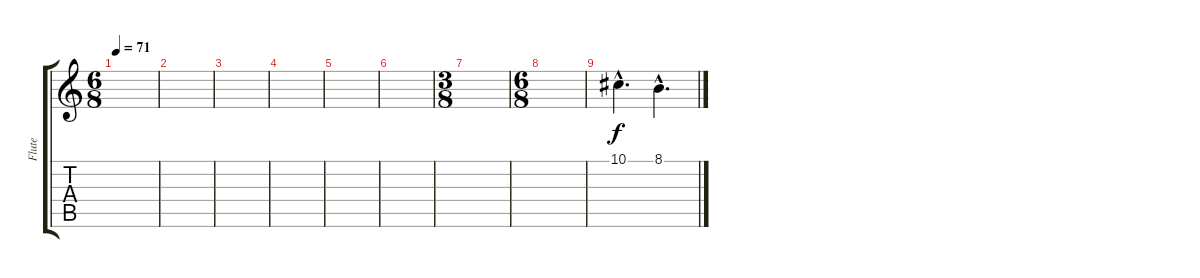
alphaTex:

\track ("Flute" "Flute") {instrument flute}
\staff {score tabs}
\tuning (Eb4 Bb3 Gb3 Db3 Ab2 Eb2) {hide}
\ts (6 8)
\tempo 71
\clef g2
\ks c
|
|
|
|
|
|
\ts (3 8)
|
\ts (6 8)
|
10.1{hac}.4{d} 8.1{hac}.4{d}
